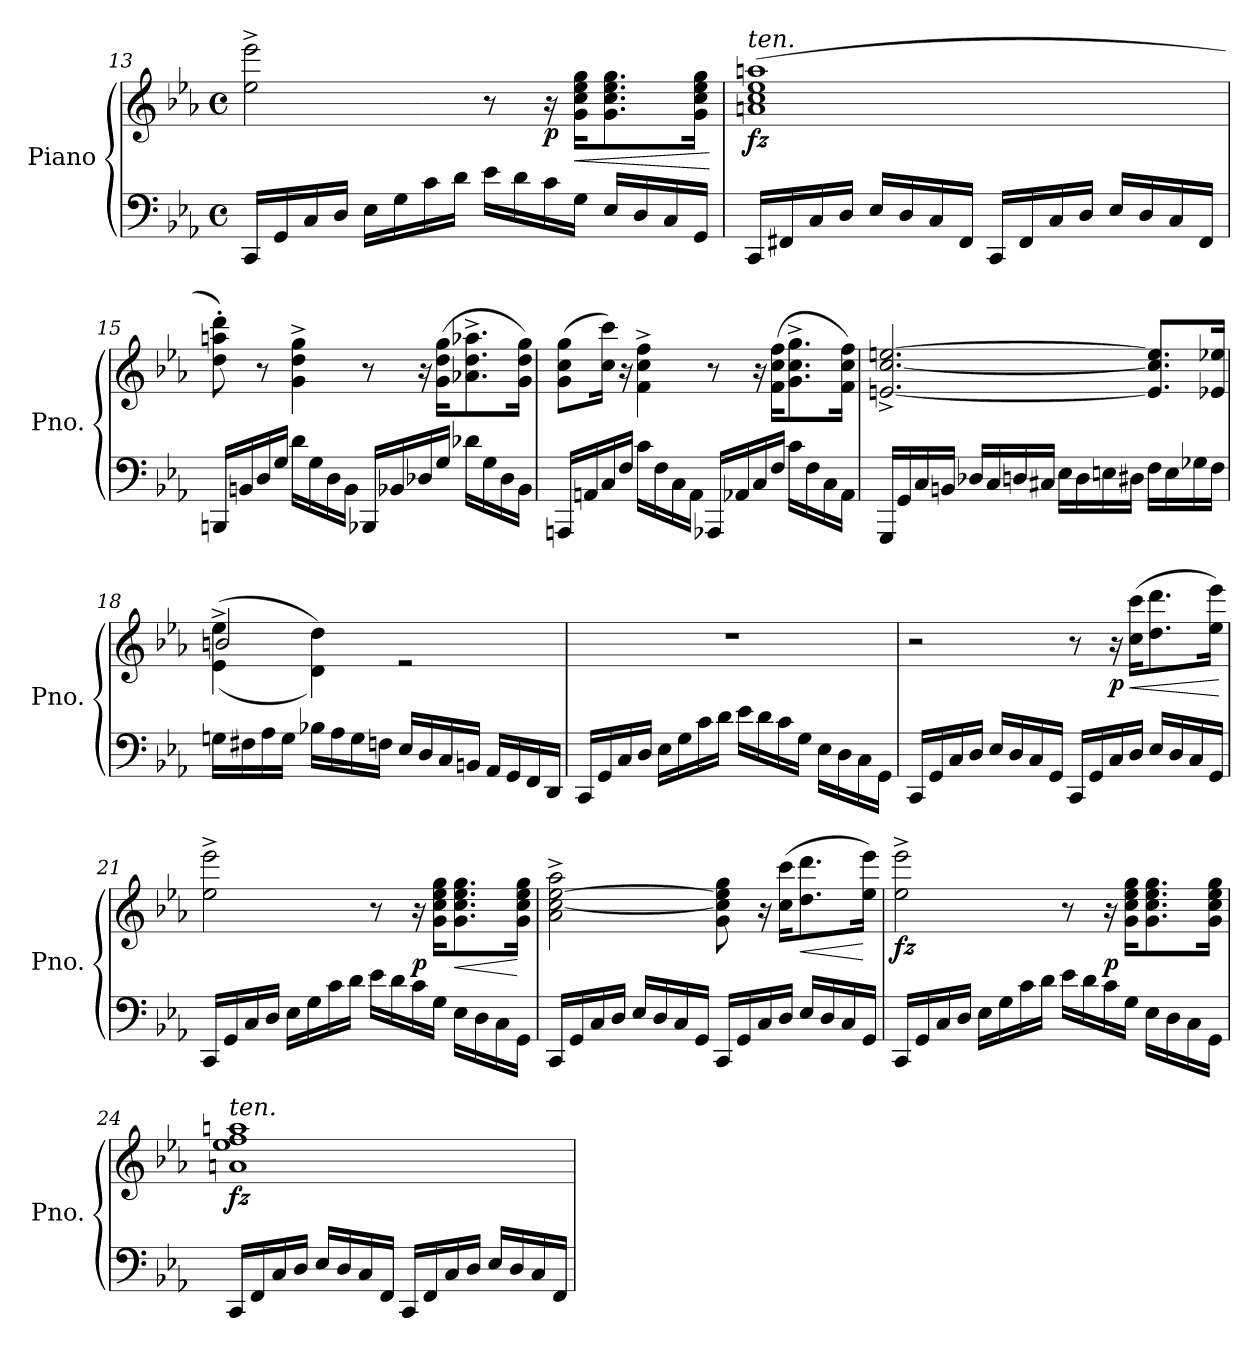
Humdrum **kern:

**kern	**kern	**dynam
*part1	*part1	*part1
*staff2	*staff1	*staff1/2
*I"Piano	*	*
*I'Pno.	*	*
*clefF4	*clefG2	*
*k[b-e-a-]	*k[b-e-a-]	*
*M4/4	*M4/4	*
*met(c)	*met(c)	*
=13	=13	=13
16CC/LL	2ee-\^ 2eee-\^	.
16GG/	.	.
16C/	.	.
16D/JJ	.	.
16E-\LL	.	.
16G\	.	.
16c\	.	.
16d\JJ	.	.
16e-\LL	8r	.
16d\	.	.
!	!	!LO:DY:b
16c\	16r	p
!	!	!LO:HP:b
16G\JJ	16g\ 16cc\ 16ee-\ 16gg\KL	<
16E-/LL	8.g\ 8.cc\ 8.ee-\ 8.gg\	.
16D/	.	.
16C/	.	.
16GG/JJ	16g\ 16cc\ 16ee-\ 16gg\Jk	.
.	.	[
=14	=14	=14
!	!LO:TX:a:i:t=ten.	!
!	!	!LO:DY:b
16CC/LL	(>1an 1cc 1ee- 1aan	fz
16FF#X/	.	.
16C/	.	.
16D/JJ	.	.
16E-/LL	.	.
16D/	.	.
16C/	.	.
16FF#/JJ	.	.
16CC/LL	.	.
16FF#/	.	.
16C/	.	.
16D/JJ	.	.
16E-/LL	.	.
16D/	.	.
16C/	.	.
16FF#/JJ	.	.
=15	=15	=15
16BBBn/LL	8dd\' 8aan\' 8ddd\')	.
16BBn/	.	.
16D/	8r	.
16G/JJ	.	.
16d\LL	4g\^ 4dd\^ 4gg\^	.
16G\	.	.
16D\	.	.
16BB\JJ	.	.
16BBB-X/LL	8r	.
16BB-X/	.	.
16D-X/	16r	.
16G/JJ	(16g\ 16dd\ 16gg\KL	.
16d-X\LL	8.a-X\^ 8.dd\^ 8.aa-X\^	.
16G\	.	.
16D-\	.	.
16BB-\JJ	16g\ 16dd\ 16gg\Jk)	.
!!LO:LB:g=z
=16	=16	=16
16AAAn/LL	(8g\ 8cc\ 8gg\L	.
16AAn/	.	.
16C/	16cc\ 16ccc\Jk)	.
16F/JJ	16r	.
16c\LL	4f\^ 4cc\^ 4ff\^	.
16F\	.	.
16C\	.	.
16AA\JJ	.	.
16AAA-X/LL	8r	.
16AA-X/	.	.
16C/	16r	.
16F/JJ	(16f\ 16cc\ 16ff\KL	.
16c\LL	8.g\^ 8.cc\^ 8.gg\^	.
16F\	.	.
16C\	.	.
16AA-\JJ	16f\ 16cc\ 16ff\Jk)	.
=17	=17	=17
16GGG/LL	[2.en/^ [2.cc/^ [2.een/^	.
16GG/	.	.
16C/	.	.
16BBn/JJ	.	.
16D-X/LL	.	.
16C/	.	.
16Dn/	.	.
16C#X/JJ	.	.
16E-\LL	.	.
16D\	.	.
16En\	.	.
16D#X\JJ	.	.
16F\LL	8.e/] 8.cc/] 8.ee/]L	.
16E\	.	.
16G-X\	.	.
16F\JJ	16e-X/ 16ee-X/Jk	.
=18	=18	=18
*	*^	*
16Gn\LL	(>(4e-\^ 4ee-\^	2bn/	.
16F#X\	.	.	.
16A-\	.	.	.
16G\JJ	.	.	.
16B-X\LL	4d\ 4dd\))	.	.
16A-\	.	.	.
16G\	.	.	.
16Fn\JJ	.	.	.
16E-/LL	2re	2ryy	.
16D/	.	.	.
16C/	.	.	.
16BBn/JJ	.	.	.
16AA-/LL	.	.	.
16GG/	.	.	.
16FF/	.	.	.
16DD/JJ	.	.	.
*	*v	*v	*
!!LO:LB:g=z
=19	=19	=19
16CC/LL	1r	.
16GG/	.	.
16C/	.	.
16D/JJ	.	.
16E-\LL	.	.
16G\	.	.
16c\	.	.
16d\JJ	.	.
16e-\LL	.	.
16d\	.	.
16c\	.	.
16G\JJ	.	.
16E-\LL	.	.
16D\	.	.
16C\	.	.
16GG\JJ	.	.
=20	=20	=20
16CC/LL	2r	.
16GG/	.	.
16C/	.	.
16D/JJ	.	.
16E-/LL	.	.
16D/	.	.
16C/	.	.
16GG/JJ	.	.
16CC/LL	8r	.
16GG/	.	.
!	!	!LO:DY:b
16C/	16r	p
!	!	!LO:HP:b
16D/JJ	(16cc\ 16ccc\KL	<
16E-/LL	8.dd\ 8.ddd\	.
16D/	.	.
16C/	.	.
16GG/JJ	16ee-\ 16eee-\Jk)	.
.	.	[
=21	=21	=21
16CC/LL	2ee-\^ 2eee-\^	.
16GG/	.	.
16C/	.	.
16D/JJ	.	.
16E-\LL	.	.
16G\	.	.
16c\	.	.
16d\JJ	.	.
16e-\LL	8r	.
16d\	.	.
!	!	!LO:DY:b
16c\	16r	p
16G\JJ	16g\ 16cc\ 16ee-\ 16gg\KL	.
!	!	!LO:HP:b
16E-\LL	8.g\ 8.cc\ 8.ee-\ 8.gg\	<
16D\	.	.
16C\	.	.
16GG\JJ	16g\ 16cc\ 16ee-\ 16gg\Jk	[
=22	=22	=22
16CC/LL	2a-\^ [2cc\^ [2ee-\^ 2aa-\^	.
16GG/	.	.
16C/	.	.
16D/JJ	.	.
16E-/LL	.	.
16D/	.	.
16C/	.	.
16GG/JJ	.	.
16CC/LL	8g\ 8cc\] 8ee-\] 8gg\	.
16GG/	.	.
16C/	16r	.
16D/JJ	(16cc\ 16ccc\KL	.
!	!	!LO:HP:b
16E-/LL	8.dd\ 8.ddd\	<
16D/	.	.
16C/	.	.
16GG/JJ	16ee-\ 16eee-\Jk)	[
!!LO:PB:g=z
=23	=23	=23
!	!	!LO:DY:b
16CC/LL	2ee-\^ 2eee-\^	fz
16GG/	.	.
16C/	.	.
16D/JJ	.	.
16E-\LL	.	.
16G\	.	.
16c\	.	.
16d\JJ	.	.
16e-\LL	8r	.
16d\	.	.
!	!	!LO:DY:b
16c\	16r	p
16G\JJ	16g\ 16cc\ 16ee-\ 16gg\KL	.
16E-\LL	8.g\ 8.cc\ 8.ee-\ 8.gg\	.
16D\	.	.
16C\	.	.
16GG\JJ	16g\ 16cc\ 16ee-\ 16gg\Jk	.
=24	=24	=24
!	!LO:TX:a:i:t=ten.	!
!	!	!LO:DY:b
16CC/LL	1an 1ee- 1ff 1aan	fz
16FF/	.	.
16C/	.	.
16D/JJ	.	.
16E-/LL	.	.
16D/	.	.
16C/	.	.
16FF/JJ	.	.
16CC/LL	.	.
16FF/	.	.
16C/	.	.
16D/JJ	.	.
16E-/LL	.	.
16D/	.	.
16C/	.	.
16FF/JJ	.	.
=	=	=
*-	*-	*-
